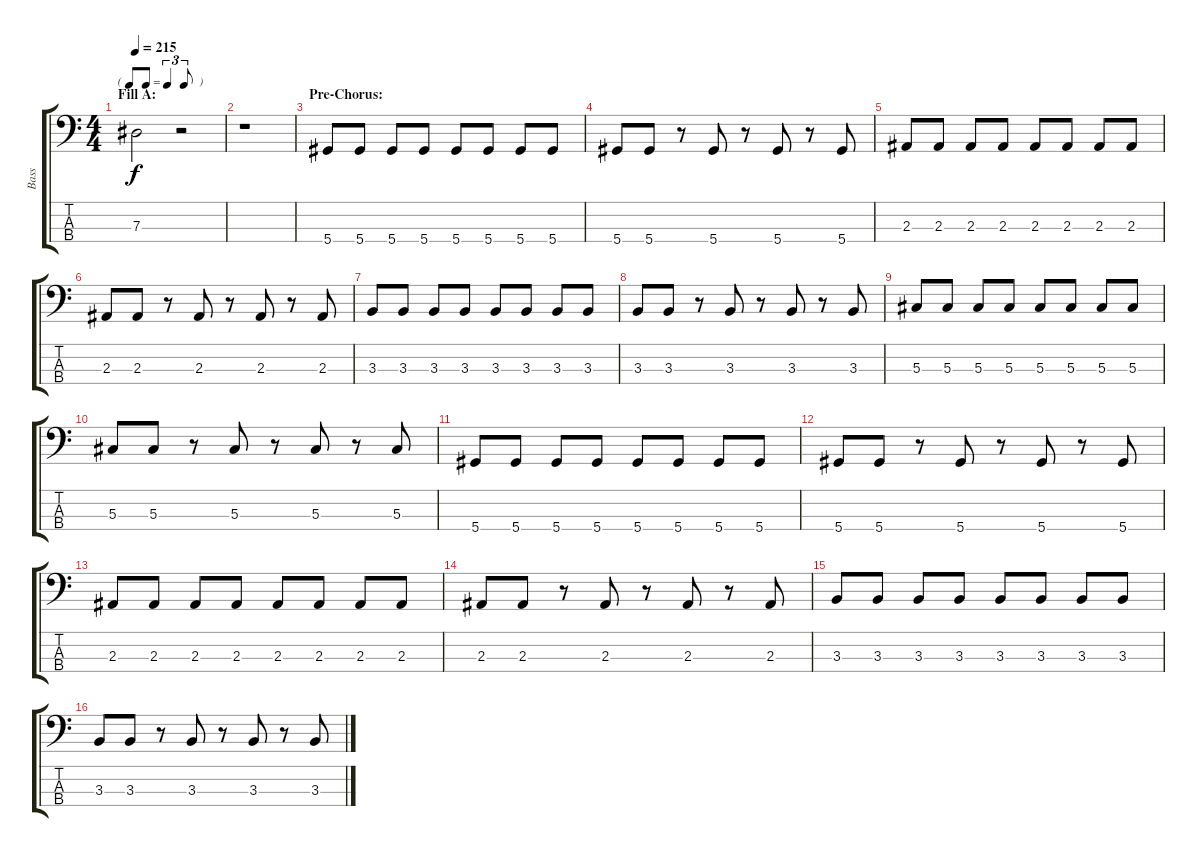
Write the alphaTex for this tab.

\track ("Bass" "Bass") {instrument slapbass2}
\staff {score tabs}
\tuning (Gb2 Db2 Ab1 Eb1) {hide}
\ts (4 4)
\tf triplet8th
\section ("" "Fill A:")
\tempo 215
\clef f4
\ks c
7.3.2{dy f} r.2 |
r.1 |
\section ("" "Pre-Chorus:")
5.4.8 5.4.8 5.4.8 5.4.8 5.4.8 5.4.8 5.4.8 5.4.8 |
5.4.8 5.4.8 r.8 5.4.8 r.8 5.4.8 r.8 5.4.8 |
2.3.8 2.3.8 2.3.8 2.3.8 2.3.8 2.3.8 2.3.8 2.3.8 |
2.3.8 2.3.8 r.8 2.3.8 r.8 2.3.8 r.8 2.3.8 |
3.3.8 3.3.8 3.3.8 3.3.8 3.3.8 3.3.8 3.3.8 3.3.8 |
3.3.8 3.3.8 r.8 3.3.8 r.8 3.3.8 r.8 3.3.8 |
5.3.8 5.3.8 5.3.8 5.3.8 5.3.8 5.3.8 5.3.8 5.3.8 |
5.3.8 5.3.8 r.8 5.3.8 r.8 5.3.8 r.8 5.3.8 |
5.4.8 5.4.8 5.4.8 5.4.8 5.4.8 5.4.8 5.4.8 5.4.8 |
5.4.8 5.4.8 r.8 5.4.8 r.8 5.4.8 r.8 5.4.8 |
2.3.8 2.3.8 2.3.8 2.3.8 2.3.8 2.3.8 2.3.8 2.3.8 |
2.3.8 2.3.8 r.8 2.3.8 r.8 2.3.8 r.8 2.3.8 |
3.3.8 3.3.8 3.3.8 3.3.8 3.3.8 3.3.8 3.3.8 3.3.8 |
3.3.8 3.3.8 r.8 3.3.8 r.8 3.3.8 r.8 3.3.8
